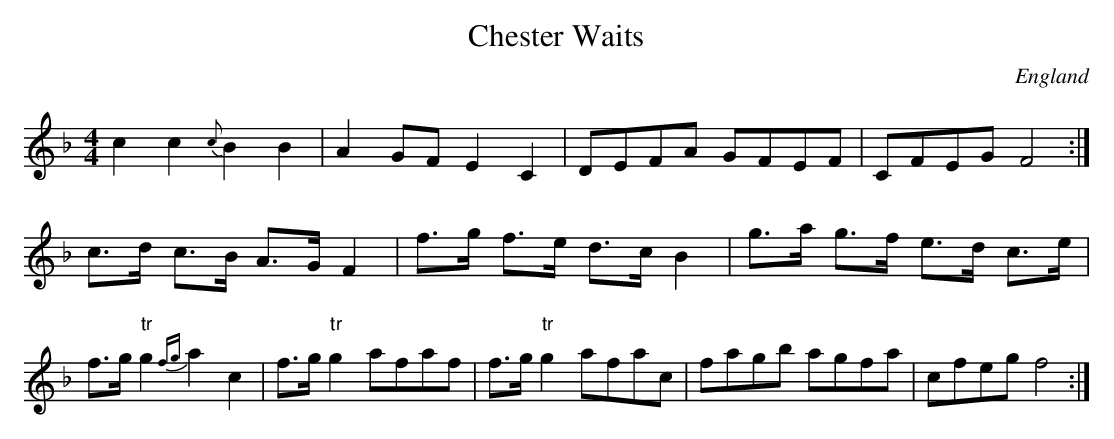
X:1
T:Chester Waits
M:4/4
O:England
K:F major
c2c2 {c}B2B2| A2GF E2C2| DEFA GFEF| CFEG F4:|\
c>d c>B A>G F2| f>g f>e d>c B2| g>a g>f e>d c>e| f>g "tr"g2 {fg}a2c2| \
f>g "tr"g2 afaf| f>g"tr"g2 afac| fagb agfa| cfeg f4:|
